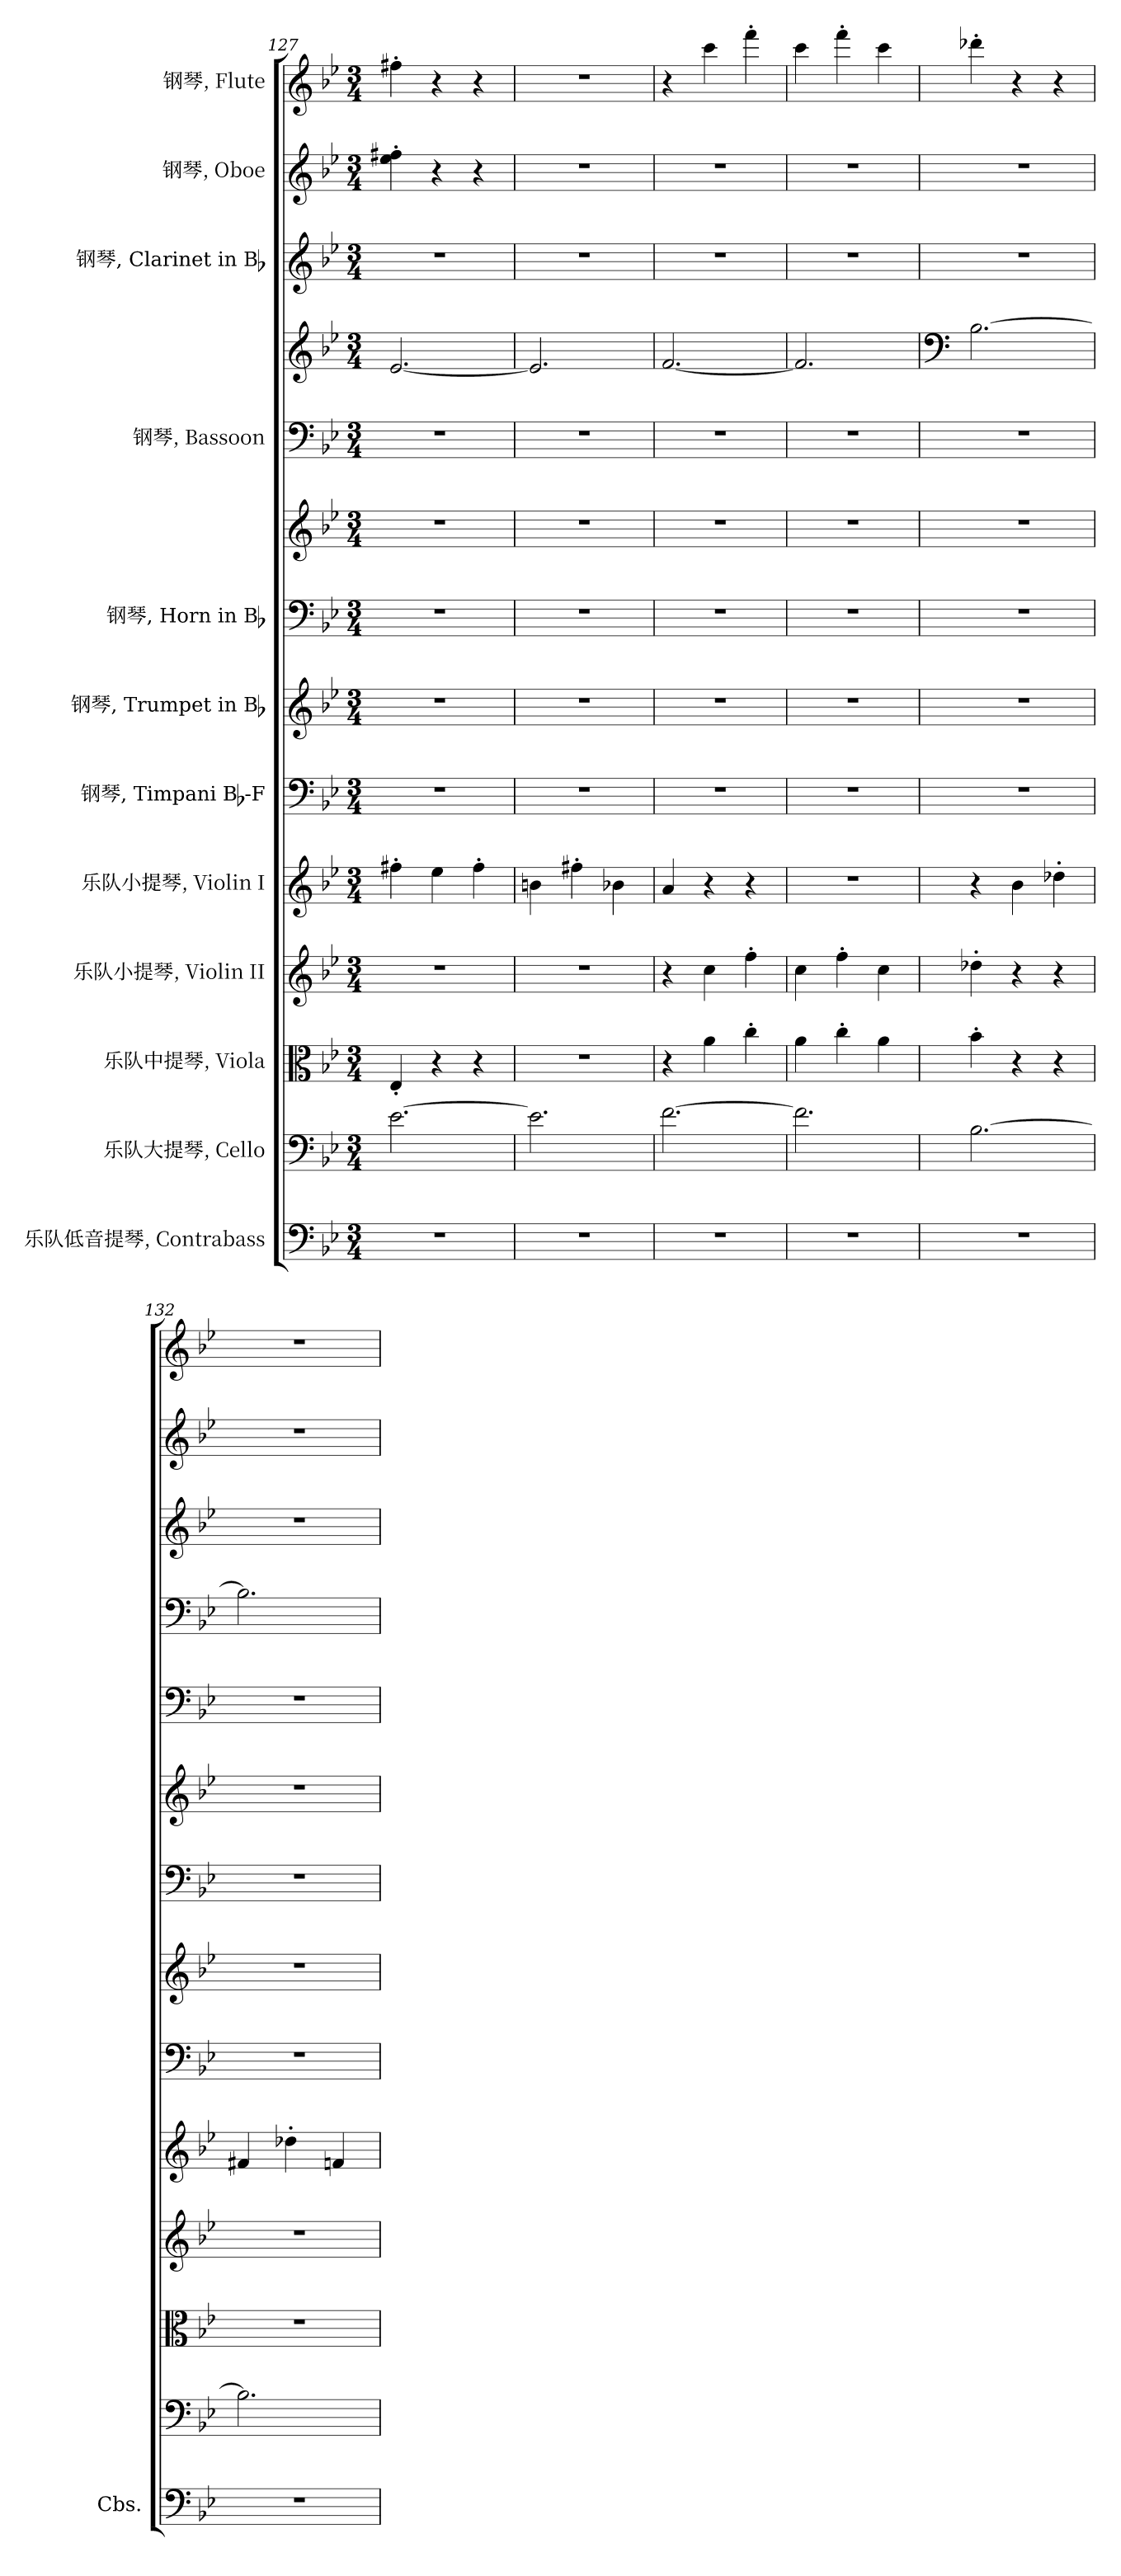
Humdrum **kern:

**kern	**kern	**kern	**kern	**kern	**kern	**kern	**kern	**kern	**kern	**kern	**kern	**kern	**kern
*part12	*part11	*part10	*part9	*part8	*part7	*part6	*part5	*part5	*part4	*part4	*part3	*part2	*part1
*staff14	*staff13	*staff12	*staff11	*staff10	*staff9	*staff8	*staff7	*staff6	*staff5	*staff4	*staff3	*staff2	*staff1
*I"乐队低音提琴, Contrabass	*I"乐队大提琴, Cello	*I"乐队中提琴, Viola	*I"乐队小提琴, Violin II	*I"乐队小提琴, Violin I	*I"钢琴, Timpani Bb-F	*I"钢琴, Trumpet in Bb	*I"钢琴, Horn in Bb	*	*I"钢琴, Bassoon	*	*I"钢琴, Clarinet in Bb	*I"钢琴, Oboe	*I"钢琴, Flute
*I'Cbs.	*	*	*	*	*	*	*	*	*	*	*	*	*
*clefF4	*clefF4	*clefC3	*clefG2	*clefG2	*clefF4	*clefG2	*clefF4	*clefG2	*clefF4	*clefG2	*clefG2	*clefG2	*clefG2
*ITrd7c12	*	*	*	*	*	*	*	*	*	*	*	*	*
*k[b-e-]	*k[b-e-]	*k[b-e-]	*k[b-e-]	*k[b-e-]	*k[b-e-]	*k[b-e-]	*k[b-e-]	*k[b-e-]	*k[b-e-]	*k[b-e-]	*k[b-e-]	*k[b-e-]	*k[b-e-]
*M3/4	*M3/4	*M3/4	*M3/4	*M3/4	*M3/4	*M3/4	*M3/4	*M3/4	*M3/4	*M3/4	*M3/4	*M3/4	*M3/4
=127	=127	=127	=127	=127	=127	=127	=127	=127	=127	=127	=127	=127	=127
2.r	[2.e-\	4E-'/	2.r	4ff#X'\	2.r	2.r	2.r	2.r	2.r	[2.e-/	2.r	4ee-\' 4ff#X\'	4ff#X'\
.	.	4r	.	4ee-\	.	.	.	.	.	.	.	4r	4r
.	.	4r	.	4ff#'\	.	.	.	.	.	.	.	4r	4r
=128	=128	=128	=128	=128	=128	=128	=128	=128	=128	=128	=128	=128	=128
2.r	2.e-\]	2.r	2.r	4bn\	2.r	2.r	2.r	2.r	2.r	2.e-/]	2.r	2.r	2.r
.	.	.	.	4ff#X'\	.	.	.	.	.	.	.	.	.
.	.	.	.	4b-X\	.	.	.	.	.	.	.	.	.
=129	=129	=129	=129	=129	=129	=129	=129	=129	=129	=129	=129	=129	=129
2.r	[2.f\	4r	4r	4a/	2.r	2.r	2.r	2.r	2.r	[2.f/	2.r	2.r	4r
.	.	4a\	4cc\	4r	.	.	.	.	.	.	.	.	4ccc\
.	.	4cc'\	4ff'\	4r	.	.	.	.	.	.	.	.	4fff'\
=130	=130	=130	=130	=130	=130	=130	=130	=130	=130	=130	=130	=130	=130
2.r	2.f\]	4a\	4cc\	2.r	2.r	2.r	2.r	2.r	2.r	2.f/]	2.r	2.r	4ccc\
.	.	4cc'\	4ff'\	.	.	.	.	.	.	.	.	.	4fff'\
.	.	4a\	4cc\	.	.	.	.	.	.	.	.	.	4ccc\
!!LO:PB:g=z
=131	=131	=131	=131	=131	=131	=131	=131	=131	=131	=131	=131	=131	=131
*	*	*	*	*	*	*	*	*	*	*clefF4	*	*	*
2.r	[2.B-\	4b-'\	4dd-X'\	4r	2.r	2.r	2.r	2.r	2.r	[2.B-\	2.r	2.r	4ddd-X'\
.	.	4r	4r	4b-\	.	.	.	.	.	.	.	.	4r
.	.	4r	4r	4dd-X'\	.	.	.	.	.	.	.	.	4r
=132	=132	=132	=132	=132	=132	=132	=132	=132	=132	=132	=132	=132	=132
2.r	2.B-\]	2.r	2.r	4f#X/	2.r	2.r	2.r	2.r	2.r	2.B-\]	2.r	2.r	2.r
.	.	.	.	4dd-X'\	.	.	.	.	.	.	.	.	.
.	.	.	.	4fn/	.	.	.	.	.	.	.	.	.
=	=	=	=	=	=	=	=	=	=	=	=	=	=
*-	*-	*-	*-	*-	*-	*-	*-	*-	*-	*-	*-	*-	*-
